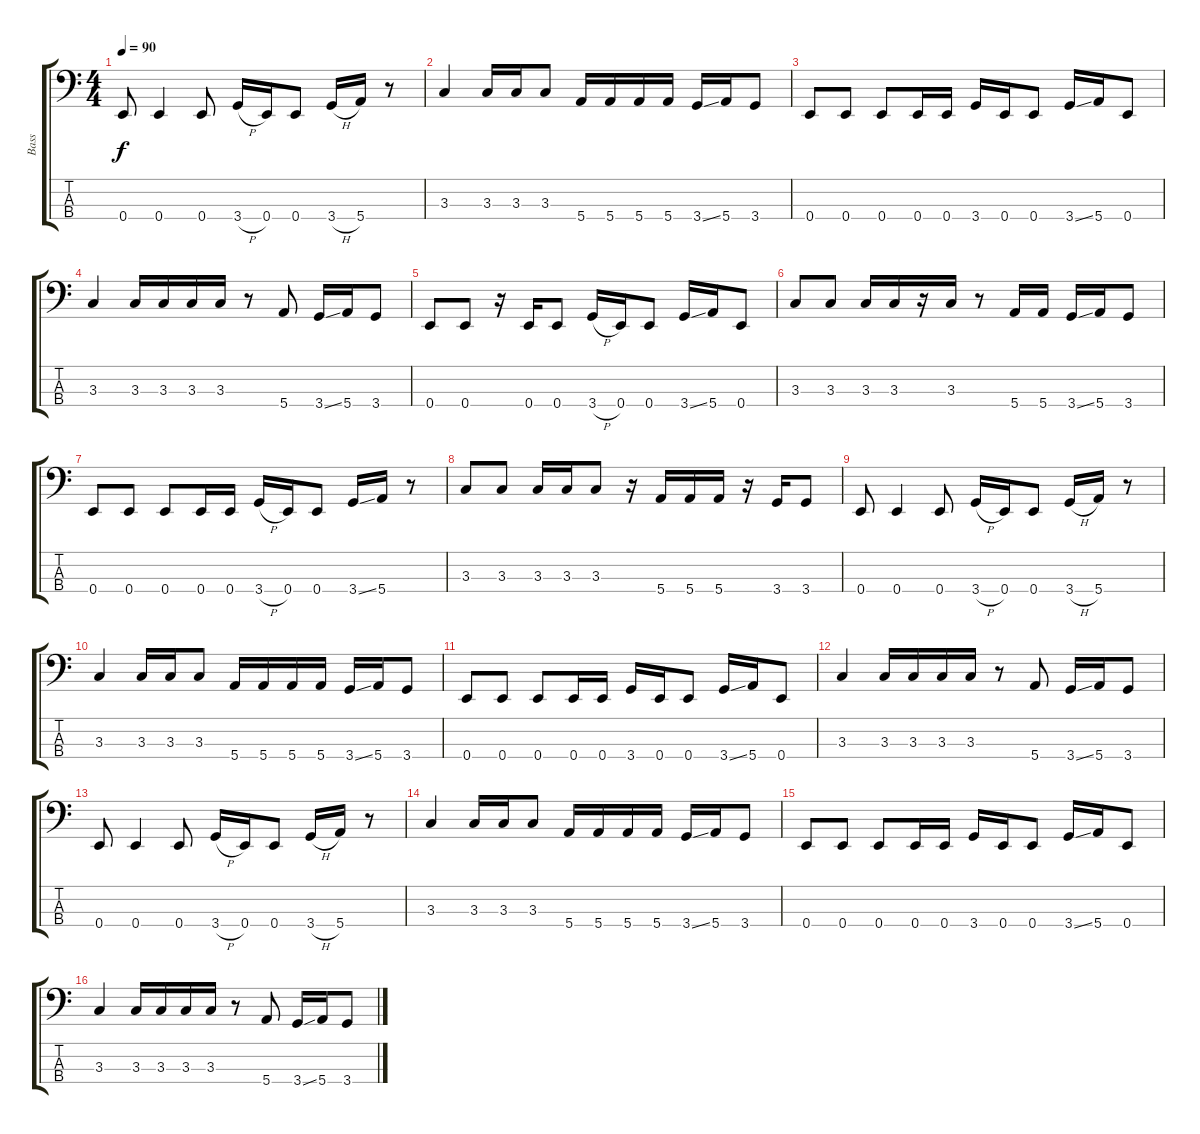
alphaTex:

\track ("Bass" "Bass") {instrument electricbassfinger}
\staff {score tabs}
\tuning (G2 D2 A1 E1) {hide}
\ts (4 4)
\tempo 90
\clef f4
\ks c
0.4.8{dy f} 0.4.4 0.4.8 3.4{h}.16 0.4.16 0.4.8 3.4{h}.16 5.4.16 r.8 |
3.3.4 3.3.16 3.3.16 3.3.8 5.4.16 5.4.16 5.4.16 5.4.16 3.4{ss}.16 5.4.16 3.4.8 |
0.4.8 0.4.8 0.4.8 0.4.16 0.4.16 3.4.16 0.4.16 0.4.8 3.4{ss}.16 5.4.16 0.4.8 |
3.3.4 3.3.16 3.3.16 3.3.16 3.3.16 r.8 5.4.8 3.4{ss}.16 5.4.16 3.4.8 |
0.4.8 0.4.8 r.16 0.4.16 0.4.8 3.4{h}.16 0.4.16 0.4.8 3.4{ss}.16 5.4.16 0.4.8 |
3.3.8 3.3.8 3.3.16 3.3.16 r.16 3.3.16 r.8 5.4.16 5.4.16 3.4{ss}.16 5.4.16 3.4.8 |
0.4.8 0.4.8 0.4.8 0.4.16 0.4.16 3.4{h}.16 0.4.16 0.4.8 3.4{ss}.16 5.4.16 r.8 |
3.3.8 3.3.8 3.3.16 3.3.16 3.3.8 r.16 5.4.16 5.4.16 5.4.16 r.16 3.4.16 3.4.8 |
0.4.8 0.4.4 0.4.8 3.4{h}.16 0.4.16 0.4.8 3.4{h}.16 5.4.16 r.8 |
3.3.4 3.3.16 3.3.16 3.3.8 5.4.16 5.4.16 5.4.16 5.4.16 3.4{ss}.16 5.4.16 3.4.8 |
0.4.8 0.4.8 0.4.8 0.4.16 0.4.16 3.4.16 0.4.16 0.4.8 3.4{ss}.16 5.4.16 0.4.8 |
3.3.4 3.3.16 3.3.16 3.3.16 3.3.16 r.8 5.4.8 3.4{ss}.16 5.4.16 3.4.8 |
0.4.8 0.4.4 0.4.8 3.4{h}.16 0.4.16 0.4.8 3.4{h}.16 5.4.16 r.8 |
3.3.4 3.3.16 3.3.16 3.3.8 5.4.16 5.4.16 5.4.16 5.4.16 3.4{ss}.16 5.4.16 3.4.8 |
0.4.8 0.4.8 0.4.8 0.4.16 0.4.16 3.4.16 0.4.16 0.4.8 3.4{ss}.16 5.4.16 0.4.8 |
3.3.4 3.3.16 3.3.16 3.3.16 3.3.16 r.8 5.4.8 3.4{ss}.16 5.4.16 3.4.8
